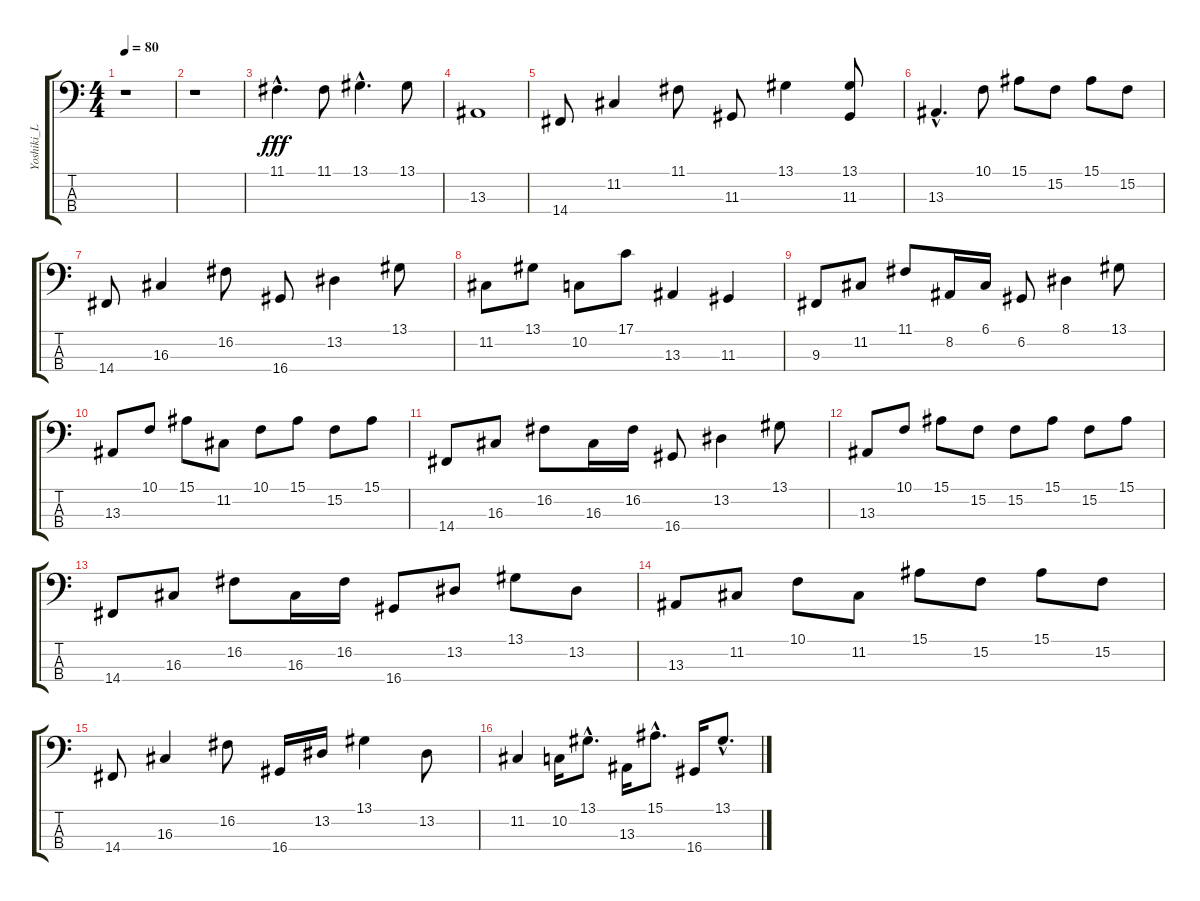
\track ("Yoshiki_L" "Yoshiki_L") {instrument acousticgrandpiano}
\staff {score tabs}
\tuning (G2 D2 A1 E1) {hide}
\ts (4 4)
\tempo 80
\clef f4
\ks c
r.1{dy fff instrument acousticgrandpiano} |
r.1 |
11.1{hac}.4{d} 11.1.8 13.1{hac}.4{d} 13.1.8 |
13.3.1 |
14.4.8 11.2.4 11.1.8 11.3.8 13.1.4 (13.1 11.3).8 |
13.3{hac}.4{d} 10.1.8 15.1.8 15.2.8 15.1.8 15.2.8 |
14.4.8 16.3.4 16.2.8 16.4.8 13.2.4 13.1.8 |
11.2.8 13.1.8 10.2.8 17.1.8 13.3.4 11.3.4 |
9.3.8 11.2.8 11.1.8 8.2.16 6.1.16 6.2.8 8.1.4 13.1.8 |
13.3.8 10.1.8 15.1.8 11.2.8 10.1.8 15.1.8 15.2.8 15.1.8 |
14.4.8 16.3.8 16.2.8 16.3.16 16.2.16 16.4.8 13.2.4 13.1.8 |
13.3.8 10.1.8 15.1.8 15.2.8 15.2.8 15.1.8 15.2.8 15.1.8 |
14.4.8 16.3.8 16.2.8 16.3.16 16.2.16 16.4.8 13.2.8 13.1.8 13.2.8 |
13.3.8 11.2.8 10.1.8 11.2.8 15.1.8 15.2.8 15.1.8 15.2.8 |
14.4.8 16.3.4 16.2.8 16.4.16 13.2.16 13.1.4 13.2.8 |
11.2.4 10.2.16 13.1{hac}.8{d} 13.3.16 15.1{hac}.8{d} 16.4.16 13.1{hac}.8{d}
